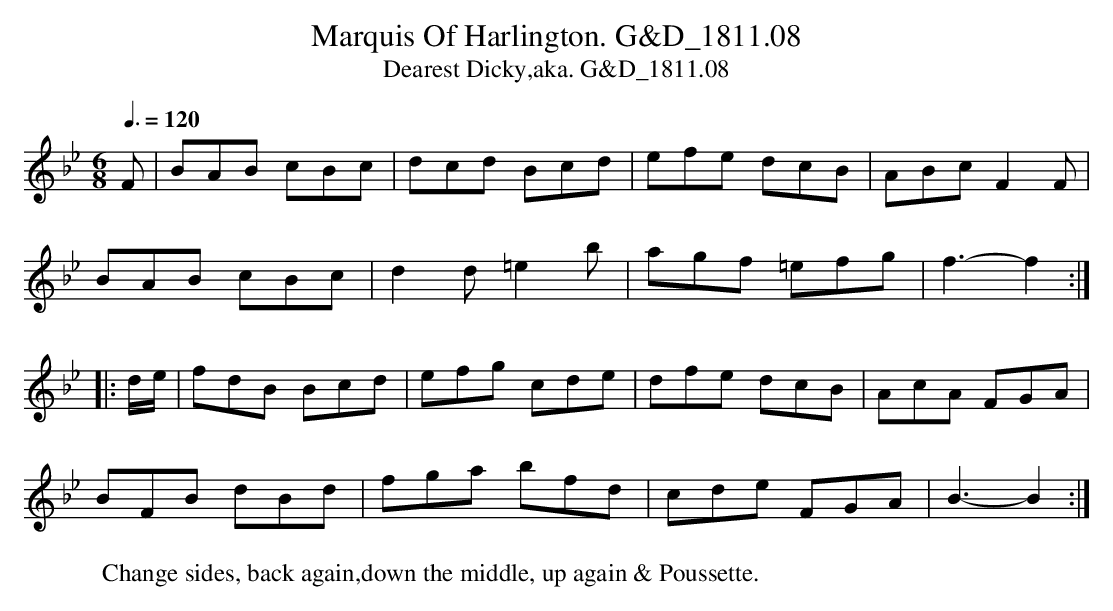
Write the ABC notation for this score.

X:1
T:Marquis Of Harlington. G&D_1811.08
T:Dearest Dicky,aka. G&D_1811.08
M:6/8
L:1/8
Q:3/8=120
W:Change sides, back again,down the middle, up again & Poussette.
K:Bb
F|BAB cBc|dcd Bcd|efe dcB|ABcF2F|
BAB cBc|d2d=e2b|agf =efg|f3-f2:|
|:d/e/|fdB Bcd|efg cde|dfe dcB|AcA FGA|
BFB dBd|fga bfd|cde FGA|B3-B2:|
